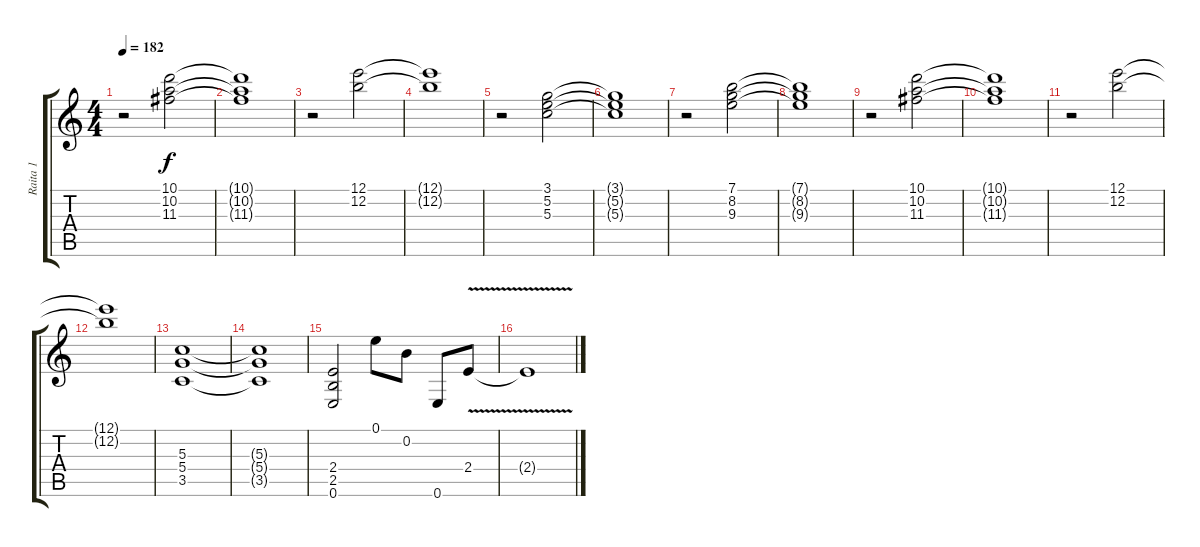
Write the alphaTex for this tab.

\track ("Raita 1" "Raita 1") {instrument distortionguitar}
\staff {score tabs}
\tuning (E4 B3 G3 D3 A2 E2) {hide}
\ts (4 4)
\tempo 182
\clef g2
\ks c
r.2{dy f} (10.1 10.2 11.3).2 |
(10.1{t} 10.2{t} 11.3{t}).1 |
r.2 (12.1 12.2).2 |
(12.1{t} 12.2{t}).1 |
r.2 (3.1 5.2 5.3).2 |
(3.1{t} 5.2{t} 5.3{t}).1 |
r.2 (7.1 8.2 9.3).2 |
(7.1{t} 8.2{t} 9.3{t}).1 |
r.2 (10.1 10.2 11.3).2 |
(10.1{t} 10.2{t} 11.3{t}).1 |
r.2 (12.1 12.2).2 |
(12.1{t} 12.2{t}).1 |
(5.3 5.4 3.5).1 |
(5.3{t} 5.4{t} 3.5{t}).1 |
(2.4 2.5 0.6).2 0.1.8 0.2.8 0.6.8 2.4{v}.8 |
2.4{t}.1
